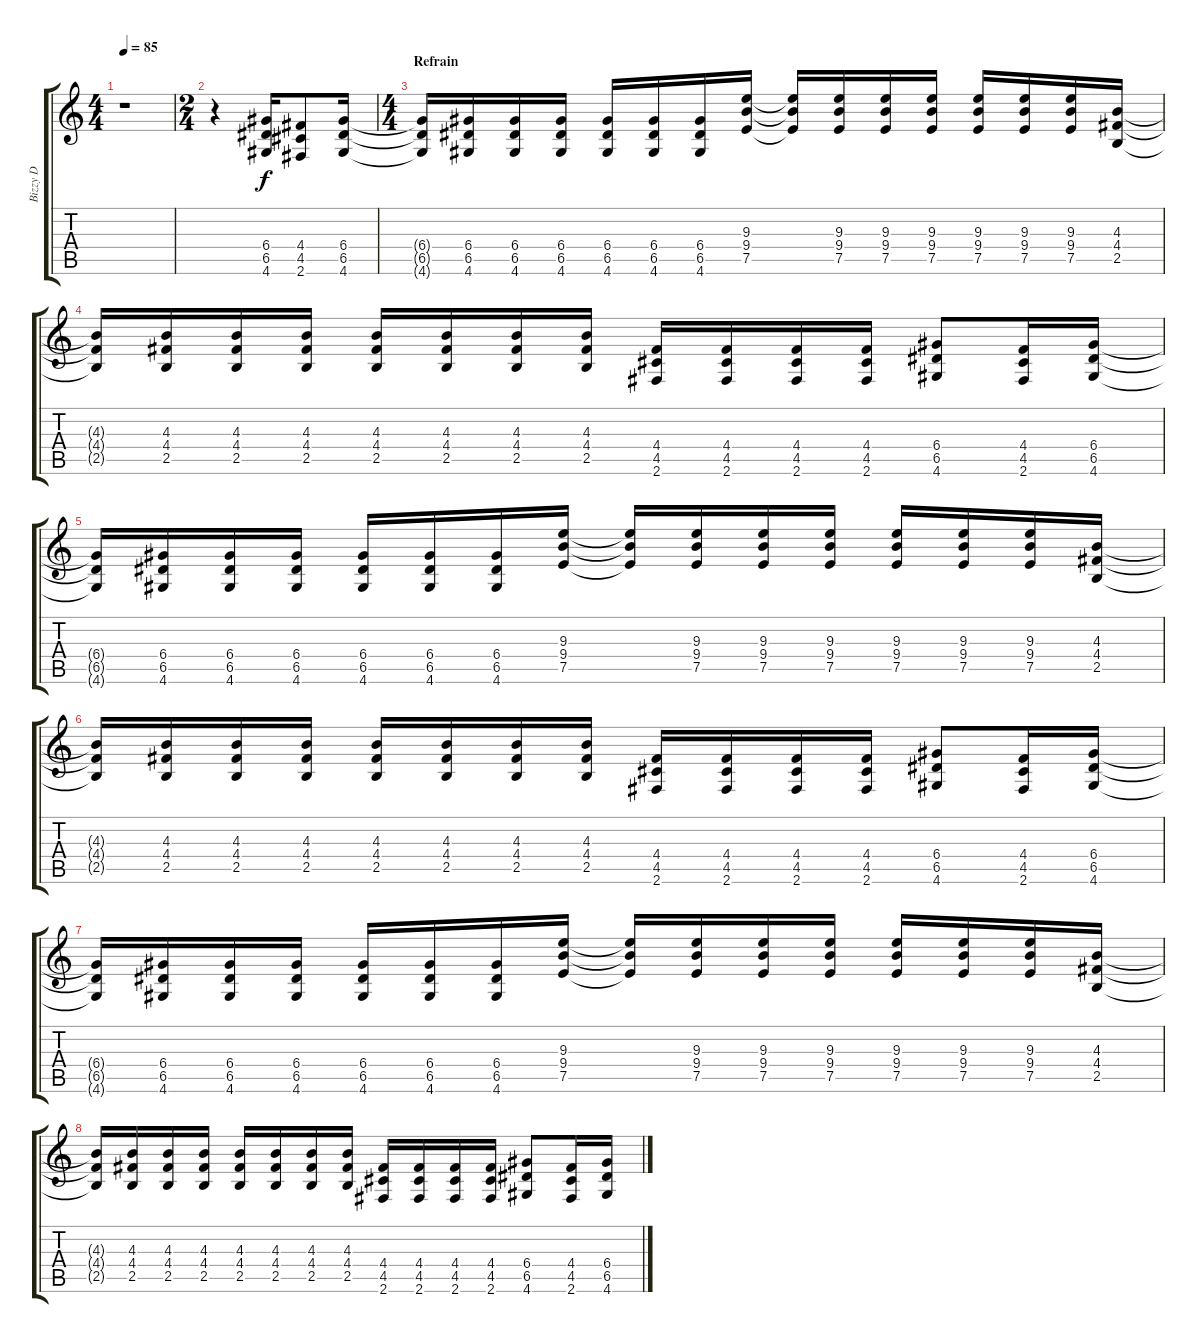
\track ("Bizzy D" "Bizzy D") {instrument distortionguitar}
\staff {score tabs}
\tuning (E4 B3 G3 D3 A2 E2) {hide}
\ts (4 4)
\tempo 85
\clef g2
\ks c
r.1{dy f} |
\ts (2 4)
r.4 (6.4 6.5 4.6).16 (4.4 4.5 2.6).8 (6.4 6.5 4.6).16 |
\ts (4 4)
\section ("" "Refrain")
(6.4{t} 6.5{t} 4.6{t}).16 (6.4 6.5 4.6).16 (6.4 6.5 4.6).16 (6.4 6.5 4.6).16 (6.4 6.5 4.6).16 (6.4 6.5 4.6).16 (6.4 6.5 4.6).16 (9.3 9.4 7.5).16 (9.3{t} 9.4{t} 7.5{t}).16 (9.3 9.4 7.5).16 (9.3 9.4 7.5).16 (9.3 9.4 7.5).16 (9.3 9.4 7.5).16 (9.3 9.4 7.5).16 (9.3 9.4 7.5).16 (4.3 4.4 2.5).16 |
(4.3{t} 4.4{t} 2.5{t}).16 (4.3 4.4 2.5).16 (4.3 4.4 2.5).16 (4.3 4.4 2.5).16 (4.3 4.4 2.5).16 (4.3 4.4 2.5).16 (4.3 4.4 2.5).16 (4.3 4.4 2.5).16 (4.4 4.5 2.6).16 (4.4 4.5 2.6).16 (4.4 4.5 2.6).16 (4.4 4.5 2.6).16 (6.4 6.5 4.6).8 (4.4 4.5 2.6).16 (6.4 6.5 4.6).16 |
(6.4{t} 6.5{t} 4.6{t}).16 (6.4 6.5 4.6).16 (6.4 6.5 4.6).16 (6.4 6.5 4.6).16 (6.4 6.5 4.6).16 (6.4 6.5 4.6).16 (6.4 6.5 4.6).16 (9.3 9.4 7.5).16 (9.3{t} 9.4{t} 7.5{t}).16 (9.3 9.4 7.5).16 (9.3 9.4 7.5).16 (9.3 9.4 7.5).16 (9.3 9.4 7.5).16 (9.3 9.4 7.5).16 (9.3 9.4 7.5).16 (4.3 4.4 2.5).16 |
(4.3{t} 4.4{t} 2.5{t}).16 (4.3 4.4 2.5).16 (4.3 4.4 2.5).16 (4.3 4.4 2.5).16 (4.3 4.4 2.5).16 (4.3 4.4 2.5).16 (4.3 4.4 2.5).16 (4.3 4.4 2.5).16 (4.4 4.5 2.6).16 (4.4 4.5 2.6).16 (4.4 4.5 2.6).16 (4.4 4.5 2.6).16 (6.4 6.5 4.6).8 (4.4 4.5 2.6).16 (6.4 6.5 4.6).16 |
(6.4{t} 6.5{t} 4.6{t}).16 (6.4 6.5 4.6).16 (6.4 6.5 4.6).16 (6.4 6.5 4.6).16 (6.4 6.5 4.6).16 (6.4 6.5 4.6).16 (6.4 6.5 4.6).16 (9.3 9.4 7.5).16 (9.3{t} 9.4{t} 7.5{t}).16 (9.3 9.4 7.5).16 (9.3 9.4 7.5).16 (9.3 9.4 7.5).16 (9.3 9.4 7.5).16 (9.3 9.4 7.5).16 (9.3 9.4 7.5).16 (4.3 4.4 2.5).16 |
(4.3{t} 4.4{t} 2.5{t}).16 (4.3 4.4 2.5).16 (4.3 4.4 2.5).16 (4.3 4.4 2.5).16 (4.3 4.4 2.5).16 (4.3 4.4 2.5).16 (4.3 4.4 2.5).16 (4.3 4.4 2.5).16 (4.4 4.5 2.6).16 (4.4 4.5 2.6).16 (4.4 4.5 2.6).16 (4.4 4.5 2.6).16 (6.4 6.5 4.6).8 (4.4 4.5 2.6).16 (6.4 6.5 4.6).16
